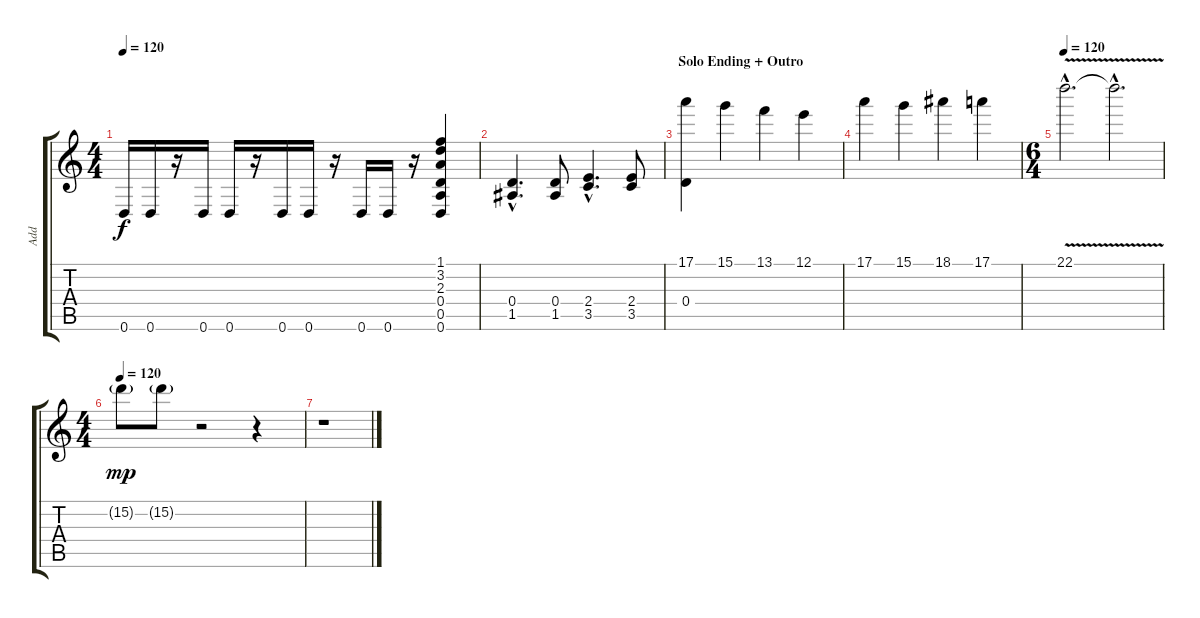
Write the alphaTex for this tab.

\track ("Add" "Add") {instrument overdrivenguitar}
\staff {score tabs}
\tuning (E4 B3 G3 D3 A2 D2) {hide}
\ts (4 4)
\tempo 120
\clef g2
\ks c
0.6.16{dy f} 0.6.16 r.16 0.6.16 0.6.16 r.16 0.6.16 0.6.16 r.16 0.6.16 0.6.16 r.16 (1.1 3.2 2.3 0.4 0.5 0.6).4 |
(0.4{hac} 1.5{hac}).4{d} (0.4 1.5).8 (2.4{hac} 3.5{hac}).4{d} (2.4 3.5).8 |
\section ("" "Solo Ending + Outro")
(17.1 0.4).4{volume 13 instrument overdrivenguitar} 15.1.4 13.1.4 12.1.4 |
17.1.4 15.1.4 18.1.4 17.1.4 |
\ts (6 4)
\tempo 90
\tempo 120
22.1{v hac}.2{d} 22.1{hac t}.2{d} |
\ts (4 4)
\tempo 120
15.2{g}.8{dy mp} 15.2{g}.8 r.2 r.4 |
r.1
